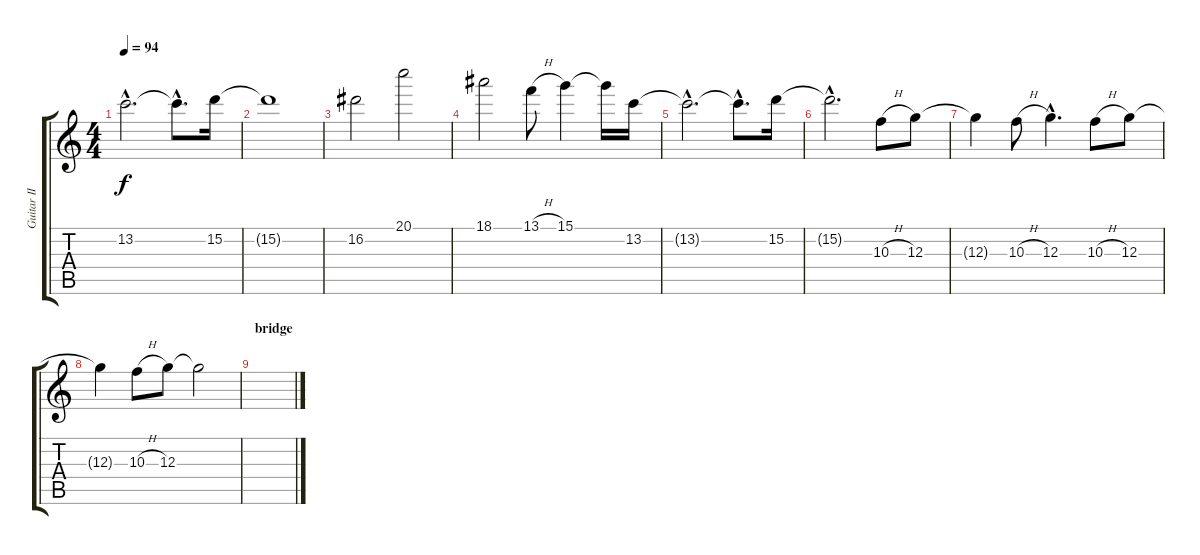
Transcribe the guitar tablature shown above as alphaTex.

\track ("Guitar II" "Guitar II") {instrument overdrivenguitar}
\staff {score tabs}
\tuning (E4 B3 G3 D3 A2 E2) {hide}
\ts (4 4)
\tempo 94
\clef g2
\ks c
13.2{hac t}.2{d dy f} 13.2{hac t}.8{d} 15.2.16 |
15.2{t}.1 |
16.2.2 20.1.2 |
18.1.2 13.1{h}.8 15.1.4 15.1{t}.16 13.2.16 |
13.2{hac t}.2{d} 13.2{hac t}.8{d} 15.2.16 |
15.2{hac t}.2{d} 10.3{h}.8 12.3.8 |
12.3{t}.4 10.3{h}.8 12.3{hac}.4{d} 10.3{h}.8 12.3.8 |
12.3{t}.4 10.3{h}.8 12.3.8 12.3{t}.2 |
\section ("" "bridge")
